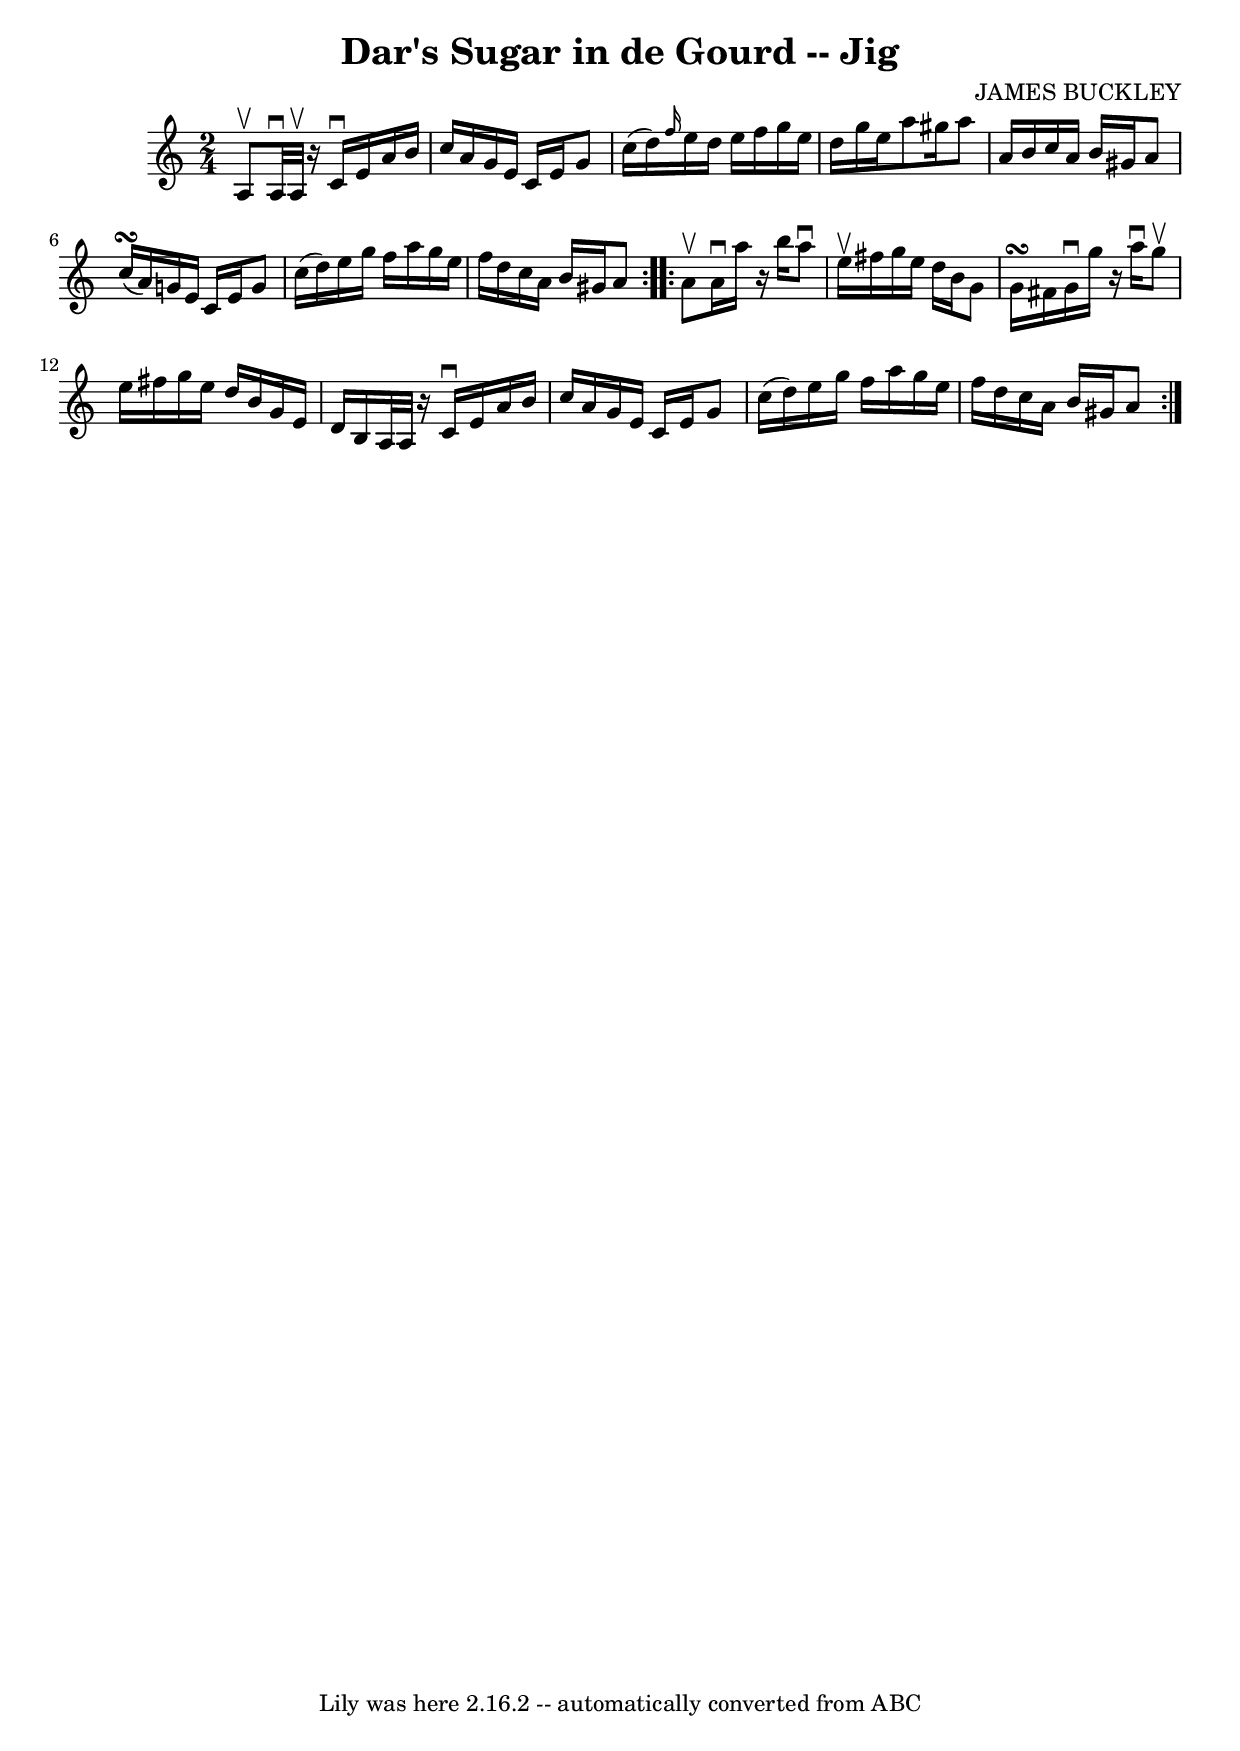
\version "2.16.2"
\include "Mammoth.ily"
\header {
  %% book = "Ryan's Mammoth Collection"
  composer = "JAMES BUCKLEY"
  crossRefNumber = "1"
  footnotes = "\\\\118 666"
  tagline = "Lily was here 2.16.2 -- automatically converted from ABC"
  title = "Dar's Sugar in de Gourd -- Jig"

}
voicedefault =  {



  \repeat volta 2 {

    \time 2/4 
    \key a \minor
    a8^\upbow |
    a32^\downbow a32^\upbow   
    r16 c'16^\downbow e'16 a'16 b'16 c''16 a'16    |
    g'16   
    e'16 c'16 e'16 g'8 c''16 (d''16)   |
    \grace {    
      f''16  
    } e''16 d''16 e''16 f''16 g''16 e''16 d''16 g''16  |
    e''16 a''8 gis''16 a''8 a'16 b'16    |
    
    c''16 a'16 b'16 gis'16 a'8 c''16 (\turn a'16)   |
    
    g'!16 e'16 c'16 e'16 g'8 c''16 (d''16)   |
    e''16 
    g''16 f''16 a''16 g''16 e''16 f''16 d''16    |
    
    c''16 a'16 b'16 gis'16 a'8  
  }     
  \repeat volta 2 {
    a'8^\upbow  |
    a'16^\downbow a''16    r16 b''16 a''8^\downbow e''16^\upbow fis''16    |
    g''16 e''16 d''16 b'16 g'8 g'16 
    \turn fis'16    |
    g'16^\downbow g''16    r16 a''16^\downbow   
    g''8^\upbow e''16 fis''16    |
    g''16 e''16 d''16 b'16   
    g'16 e'16 d'16 b16    |
    a32 a32    r16 c'16^\downbow 
    e'16 a'16 b'16 c''16 a'16    |
    g'16 e'16 c'16    
    e'16 g'8 c''16 (d''16)   |
    e''16 g''16 f''16    
    a''16 g''16 e''16 f''16 d''16    |
    c''16 a'16 b'16   
    gis'16 a'8    
  }   

}

\score{
  <<

    \context Staff="default"
    {
      \voicedefault 
      
    }

  >>
  \layout {
    
  }
  \midi {
  }

}
